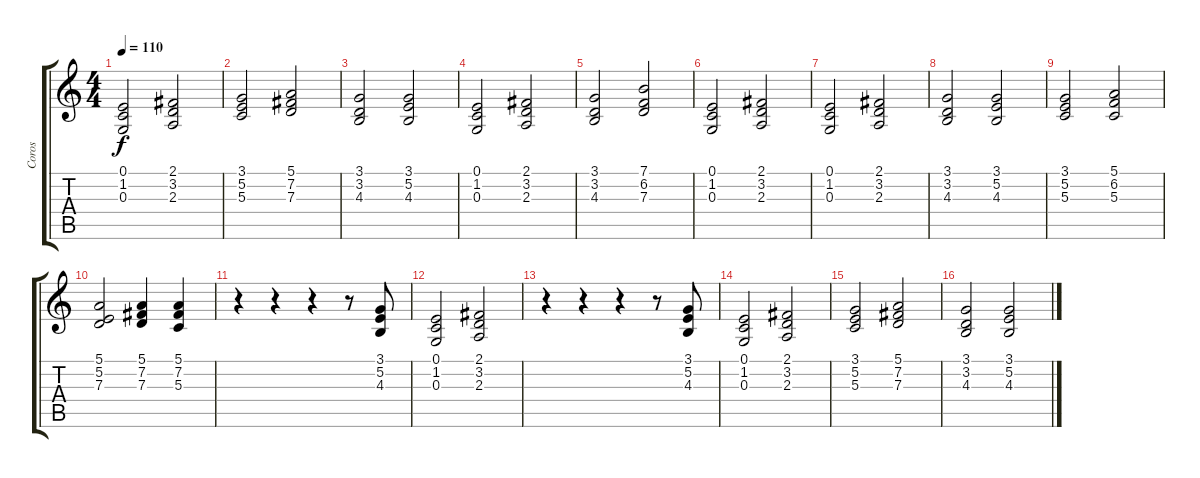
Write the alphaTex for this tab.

\track ("Coros" "Coros") {instrument choiraahs}
\staff {score tabs}
\tuning (E4 B3 G3 D3 A2 E2) {hide}
\ts (4 4)
\tempo 110
\clef g2
\ks c
(0.1 1.2 0.3).2{dy f} (2.1 3.2 2.3).2 |
(3.1 5.2 5.3).2 (5.1 7.2 7.3).2 |
(3.1 3.2 4.3).2 (3.1 5.2 4.3).2 |
(0.1 1.2 0.3).2 (2.1 3.2 2.3).2 |
(3.1 3.2 4.3).2 (7.1 6.2 7.3).2 |
(0.1 1.2 0.3).2 (2.1 3.2 2.3).2 |
(0.1 1.2 0.3).2 (2.1 3.2 2.3).2 |
(3.1 3.2 4.3).2 (3.1 5.2 4.3).2 |
(3.1 5.2 5.3).2 (5.1 6.2 5.3).2 |
(5.1 5.2 7.3).2 (5.1 7.2 7.3).4 (5.1 7.2 5.3).4 |
r.4 r.4 r.4 r.8 (3.1 5.2 4.3).8 |
(0.1 1.2 0.3).2 (2.1 3.2 2.3).2 |
r.4 r.4 r.4 r.8 (3.1 5.2 4.3).8 |
(0.1 1.2 0.3).2 (2.1 3.2 2.3).2 |
(3.1 5.2 5.3).2 (5.1 7.2 7.3).2 |
(3.1 3.2 4.3).2 (3.1 5.2 4.3).2
